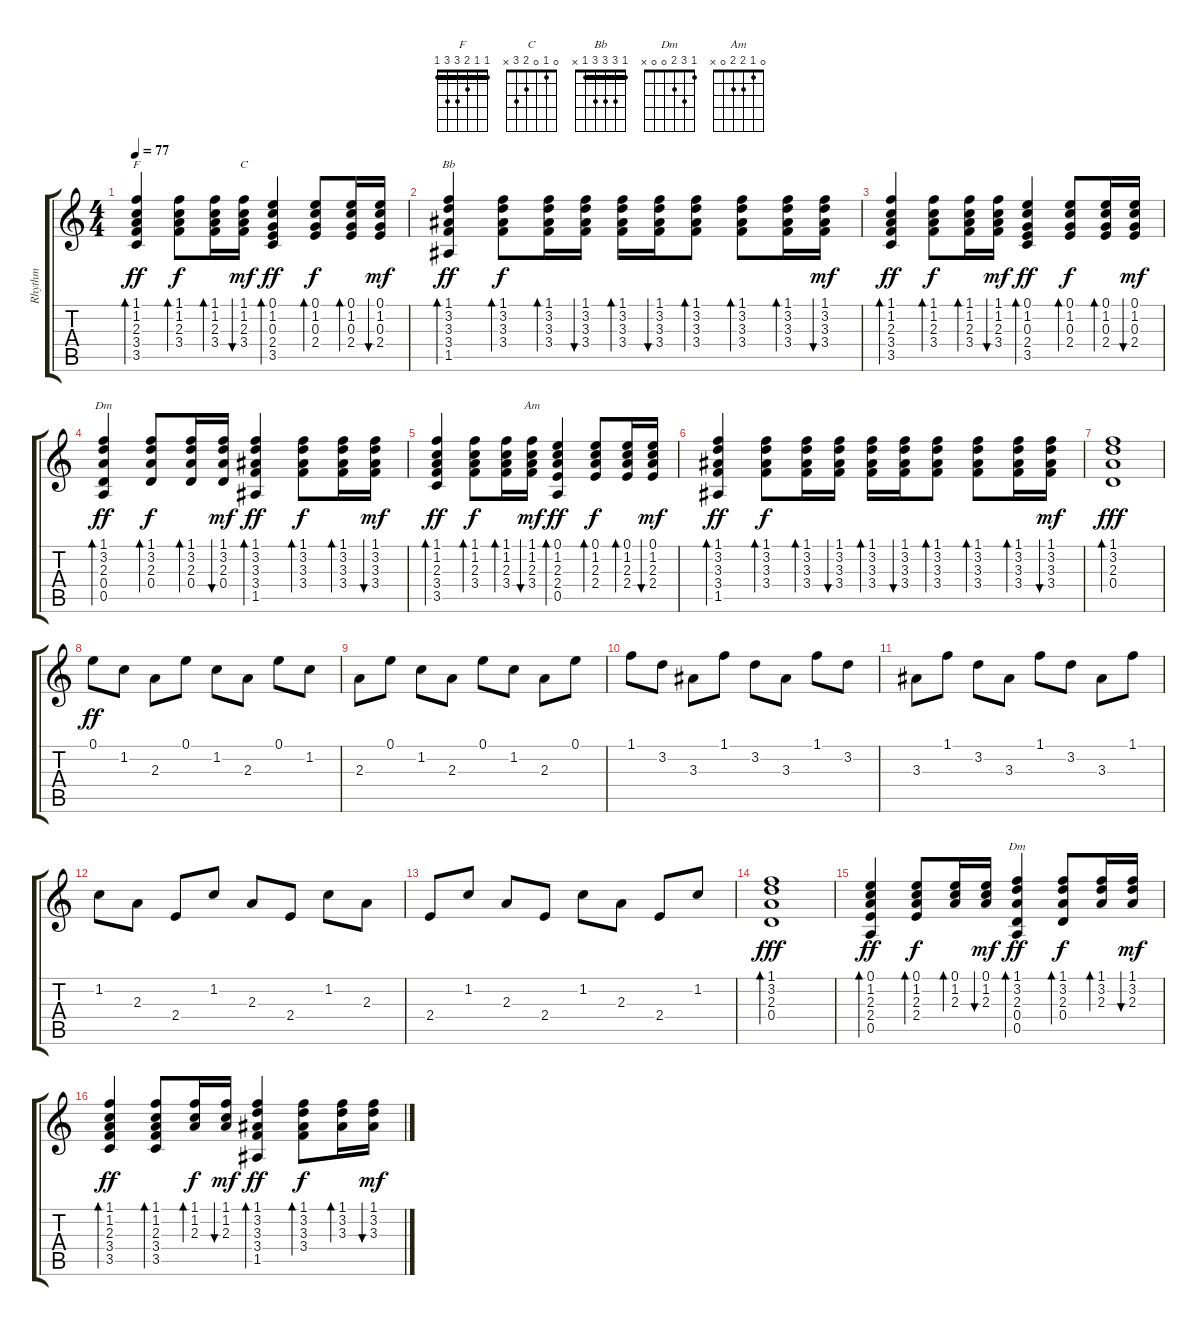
\track ("Rhythm" "Rhythm") {instrument acousticguitarsteel}
\staff {score tabs}
\tuning (E4 B3 G3 D3 A2 E2) {hide}
\chord ("F" 1 1 2 3 3 1) {barre 1}
\chord ("C" 0 1 0 2 3 x)
\chord ("Bb" 1 3 3 3 1 x) {barre 1}
\chord ("Dm" 1 3 2 0 x x)
\chord ("Am" 0 1 2 2 0 x)
\chord ("Dm" 1 3 2 0 0 x)
\ts (4 4)
\tempo 77
\clef g2
\ks c
(1.1 1.2 2.3 3.4 3.5).4{bd 30 ch "F" dy ff} (1.1 1.2 2.3 3.4).8{bd 30 dy f} (1.1 1.2 2.3 3.4).16{bd 30} (1.1 1.2 2.3 3.4).16{bu 30 ch "C" dy mf} (0.1 1.2 0.3 2.4 3.5).4{bd 30 dy ff} (0.1 1.2 0.3 2.4).8{bd 30 dy f} (0.1 1.2 0.3 2.4).16{bd 30} (0.1 1.2 0.3 2.4).16{bu 30 dy mf} |
(1.1 3.2 3.3 3.4 1.5).4{bd 30 ch "Bb" dy ff} (1.1 3.2 3.3 3.4).8{bd 30 dy f} (1.1 3.2 3.3 3.4).16{bd 30} (1.1 3.2 3.3 3.4).16{bu 30} (1.1 3.2 3.3 3.4).16{bd 30} (1.1 3.2 3.3 3.4).16{bu 30} (1.1 3.2 3.3 3.4).8{bd 30} (1.1 3.2 3.3 3.4).8{bd 30} (1.1 3.2 3.3 3.4).16{bd 30} (1.1 3.2 3.3 3.4).16{bu 30 dy mf} |
(1.1 1.2 2.3 3.4 3.5).4{bd 30 dy ff} (1.1 1.2 2.3 3.4).8{bd 30 dy f} (1.1 1.2 2.3 3.4).16{bd 30} (1.1 1.2 2.3 3.4).16{bu 30 dy mf} (0.1 1.2 0.3 2.4 3.5).4{bd 30 dy ff} (0.1 1.2 0.3 2.4).8{bd 30 dy f} (0.1 1.2 0.3 2.4).16{bd 30} (0.1 1.2 0.3 2.4).16{bu 30 dy mf} |
(1.1 3.2 2.3 0.4 0.5).4{bd 30 ch "Dm" dy ff} (1.1 3.2 2.3 0.4).8{bd 30 dy f} (1.1 3.2 2.3 0.4).16{bd 30} (1.1 3.2 2.3 0.4).16{bu 30 dy mf} (1.1 3.2 3.3 3.4 1.5).4{bd 30 dy ff} (1.1 3.2 3.3 3.4).8{bd 30 dy f} (1.1 3.2 3.3 3.4).16{bd 30} (1.1 3.2 3.3 3.4).16{bu 30 dy mf} |
(1.1 1.2 2.3 3.4 3.5).4{bd 30 dy ff} (1.1 1.2 2.3 3.4).8{bd 30 dy f} (1.1 1.2 2.3 3.4).16{bd 30} (1.1 1.2 2.3 3.4).16{bu 30 ch "Am" dy mf} (0.1 1.2 2.3 2.4 0.5).4{bd 30 dy ff} (0.1 1.2 2.3 2.4).8{bd 30 dy f} (0.1 1.2 2.3 2.4).16{bd 30} (0.1 1.2 2.3 2.4).16{bu 30 dy mf} |
(1.1 3.2 3.3 3.4 1.5).4{bd 30 dy ff} (1.1 3.2 3.3 3.4).8{bd 30 dy f} (1.1 3.2 3.3 3.4).16{bd 30} (1.1 3.2 3.3 3.4).16{bu 30} (1.1 3.2 3.3 3.4).16{bd 30} (1.1 3.2 3.3 3.4).16{bu 30} (1.1 3.2 3.3 3.4).8{bd 30} (1.1 3.2 3.3 3.4).8{bd 30} (1.1 3.2 3.3 3.4).16{bd 30} (1.1 3.2 3.3 3.4).16{bu 30 dy mf} |
(1.1 3.2 2.3 0.4).1{bd 240 dy fff} |
0.1.8{dy ff} 1.2.8 2.3.8 0.1.8 1.2.8 2.3.8 0.1.8 1.2.8 |
2.3.8 0.1.8 1.2.8 2.3.8 0.1.8 1.2.8 2.3.8 0.1.8 |
1.1.8 3.2.8 3.3.8 1.1.8 3.2.8 3.3.8 1.1.8 3.2.8 |
3.3.8 1.1.8 3.2.8 3.3.8 1.1.8 3.2.8 3.3.8 1.1.8 |
1.2.8 2.3.8 2.4.8 1.2.8 2.3.8 2.4.8 1.2.8 2.3.8 |
2.4.8 1.2.8 2.3.8 2.4.8 1.2.8 2.3.8 2.4.8 1.2.8 |
(1.1 3.2 2.3 0.4).1{bd 240 dy fff} |
(0.1 1.2 2.3 2.4 0.5).4{bd 30 dy ff} (0.1 1.2 2.3 2.4).8{bd 30 dy f} (0.1 1.2 2.3).16{bd 30} (0.1 1.2 2.3).16{bu 30 dy mf} (1.1 3.2 2.3 0.4 0.5).4{bd 30 ch "Dm" dy ff} (1.1 3.2 2.3 0.4).8{bd 30 dy f} (1.1 3.2 2.3).16{bd 30} (1.1 3.2 2.3).16{bu 30 dy mf} |
(1.1 1.2 2.3 3.4 3.5).4{bd 30 dy ff} (1.1 1.2 2.3 3.4 3.5).8{bd 30} (1.1 1.2 2.3).16{bd 30 dy f} (1.1 1.2 2.3).16{bu 30 dy mf} (1.1 3.2 3.3 3.4 1.5).4{bd 30 dy ff} (1.1 3.2 3.3 3.4).8{bd 30 dy f} (1.1 3.2 3.3).16{bd 30} (1.1 3.2 3.3).16{bu 30 dy mf}
